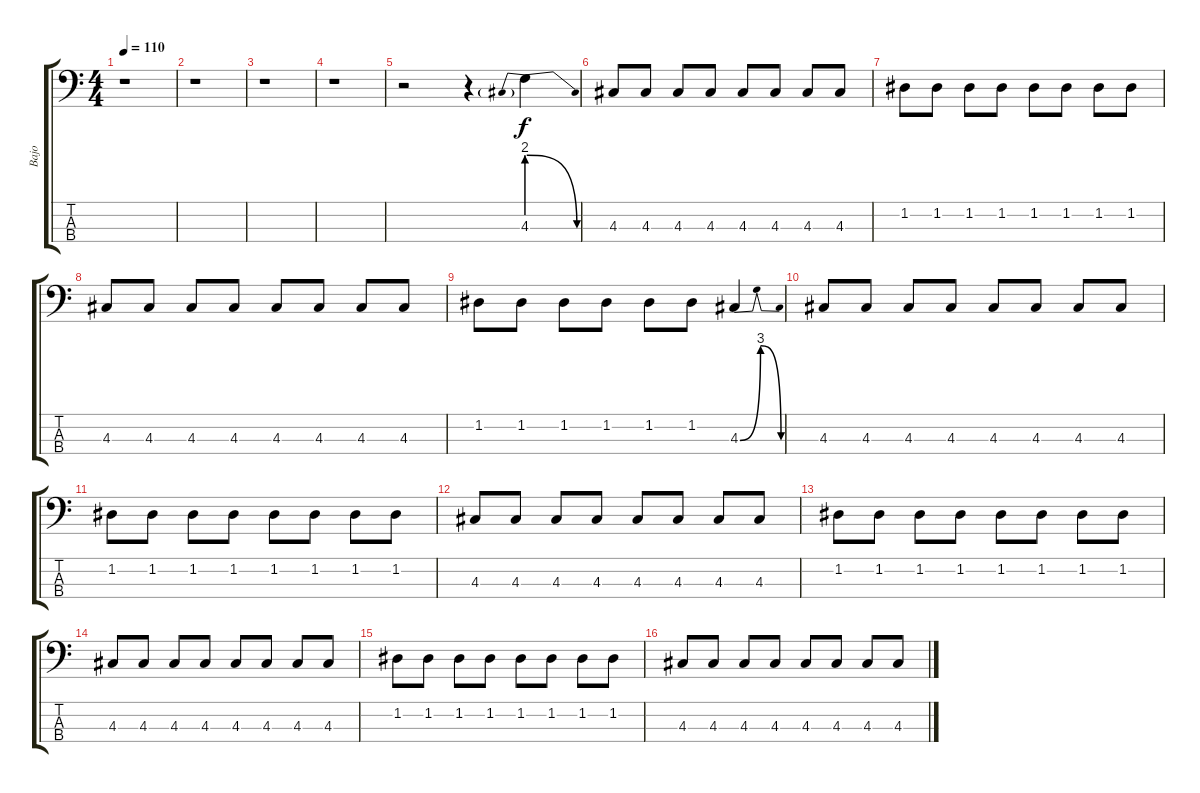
\track ("Bajo" "Bajo") {instrument electricbassfinger}
\staff {score tabs}
\tuning (G2 D2 A1 E1) {hide}
\ts (4 4)
\tempo 110
\clef f4
\ks c
r.1{dy f instrument electricbassfinger} |
r.1 |
r.1 |
r.1 |
r.2 r.4 4.3{be (prebendrelease 0 8 60 0)}.4 |
4.3.8 4.3.8 4.3.8 4.3.8 4.3.8 4.3.8 4.3.8 4.3.8 |
1.2.8 1.2.8 1.2.8 1.2.8 1.2.8 1.2.8 1.2.8 1.2.8 |
4.3.8 4.3.8 4.3.8 4.3.8 4.3.8 4.3.8 4.3.8 4.3.8 |
1.2.8 1.2.8 1.2.8 1.2.8 1.2.8 1.2.8 4.3{be (bendrelease 0 0 15 12 30 12 60 0)}.4 |
4.3.8 4.3.8 4.3.8 4.3.8 4.3.8 4.3.8 4.3.8 4.3.8 |
1.2.8 1.2.8 1.2.8 1.2.8 1.2.8 1.2.8 1.2.8 1.2.8 |
4.3.8 4.3.8 4.3.8 4.3.8 4.3.8 4.3.8 4.3.8 4.3.8 |
1.2.8 1.2.8 1.2.8 1.2.8 1.2.8 1.2.8 1.2.8 1.2.8 |
4.3.8 4.3.8 4.3.8 4.3.8 4.3.8 4.3.8 4.3.8 4.3.8 |
1.2.8 1.2.8 1.2.8 1.2.8 1.2.8 1.2.8 1.2.8 1.2.8 |
4.3.8 4.3.8 4.3.8 4.3.8 4.3.8 4.3.8 4.3.8 4.3.8
